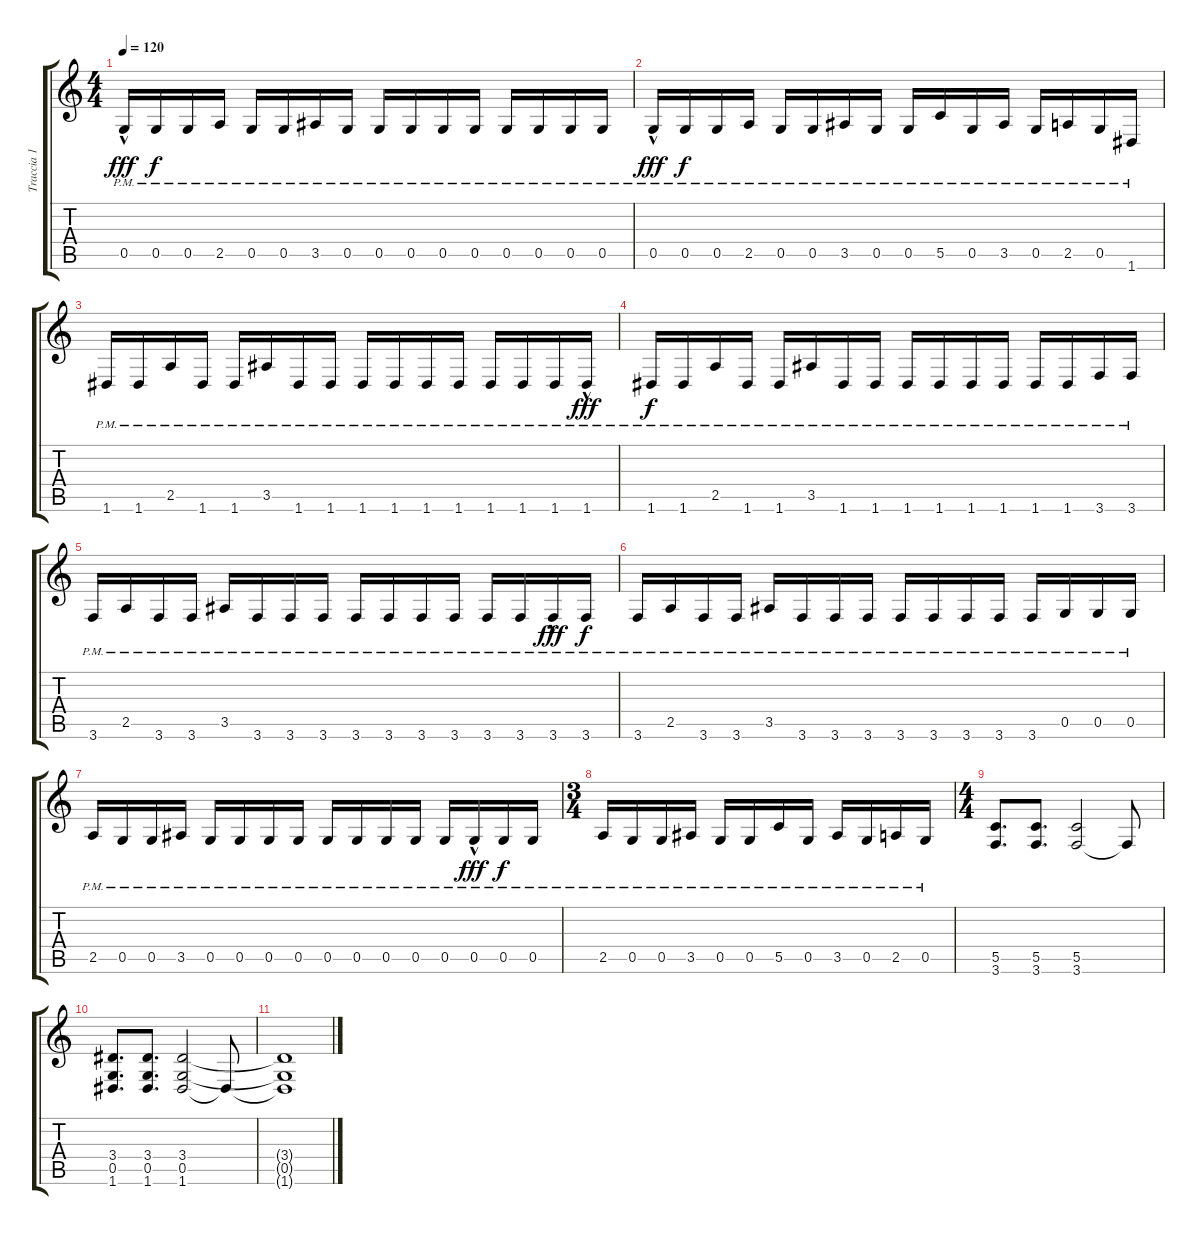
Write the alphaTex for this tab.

\track ("Traccia 1" "Traccia 1") {instrument distortionguitar}
\staff {score tabs}
\tuning (D4 A3 F3 C3 G2 D2) {hide}
\ts (4 4)
\tempo 120
\clef g2
\ks c
0.5{hac pm}.16{dy fff} 0.5{pm}.16{dy f} 0.5{pm}.16 2.5{pm}.16 0.5{pm}.16 0.5{pm}.16 3.5{pm}.16 0.5{pm}.16 0.5{pm}.16 0.5{pm}.16 0.5{pm}.16 0.5{pm}.16 0.5{pm}.16 0.5{pm}.16 0.5{pm}.16 0.5{pm}.16 |
0.5{hac pm}.16{dy fff} 0.5{pm}.16{dy f} 0.5{pm}.16 2.5{pm}.16 0.5{pm}.16 0.5{pm}.16 3.5{pm}.16 0.5{pm}.16 0.5{pm}.16 5.5{pm}.16 0.5{pm}.16 3.5{pm}.16 0.5{pm}.16 2.5{pm}.16 0.5{pm}.16 1.6{pm}.16 |
1.6{pm}.16 1.6{pm}.16 2.5{pm}.16 1.6{pm}.16 1.6{pm}.16 3.5{pm}.16 1.6{pm}.16 1.6{pm}.16 1.6{pm}.16 1.6{pm}.16 1.6{pm}.16 1.6{pm}.16 1.6{pm}.16 1.6{pm}.16 1.6{pm}.16 1.6{hac pm}.16{dy fff} |
1.6{pm}.16{dy f} 1.6{pm}.16 2.5{pm}.16 1.6{pm}.16 1.6{pm}.16 3.5{pm}.16 1.6{pm}.16 1.6{pm}.16 1.6{pm}.16 1.6{pm}.16 1.6{pm}.16 1.6{pm}.16 1.6{pm}.16 1.6{pm}.16 3.6{pm}.16 3.6{pm}.16 |
3.6{pm}.16 2.5{pm}.16 3.6{pm}.16 3.6{pm}.16 3.5{pm}.16 3.6{pm}.16 3.6{pm}.16 3.6{pm}.16 3.6{pm}.16 3.6{pm}.16 3.6{pm}.16 3.6{pm}.16 3.6{pm}.16 3.6{pm}.16 3.6{hac pm}.16{dy fff} 3.6{pm}.16{dy f} |
3.6{pm}.16 2.5{pm}.16 3.6{pm}.16 3.6{pm}.16 3.5{pm}.16 3.6{pm}.16 3.6{pm}.16 3.6{pm}.16 3.6{pm}.16 3.6{pm}.16 3.6{pm}.16 3.6{pm}.16 3.6{pm}.16 0.5{pm}.16 0.5{pm}.16 0.5{pm}.16 |
2.5{pm}.16 0.5{pm}.16 0.5{pm}.16 3.5{pm}.16 0.5{pm}.16 0.5{pm}.16 0.5{pm}.16 0.5{pm}.16 0.5{pm}.16 0.5{pm}.16 0.5{pm}.16 0.5{pm}.16 0.5{pm}.16 0.5{hac pm}.16{dy fff} 0.5{pm}.16{dy f} 0.5{pm}.16 |
\ts (3 4)
2.5{pm}.16 0.5{pm}.16 0.5{pm}.16 3.5{pm}.16 0.5{pm}.16 0.5{pm}.16 5.5{pm}.16 0.5{pm}.16 3.5{pm}.16 0.5{pm}.16 2.5{pm}.16 0.5{pm}.16 |
\ts (4 4)
(5.5 3.6).8{d} (5.5 3.6).8{d} (5.5 3.6).2 3.6{t}.8 |
(3.4 0.5 1.6).8{d} (3.4 0.5 1.6).8{d} (3.4 0.5 1.6).2 1.6{t}.8 |
(3.4{t} 0.5{t} 1.6{t}).1
